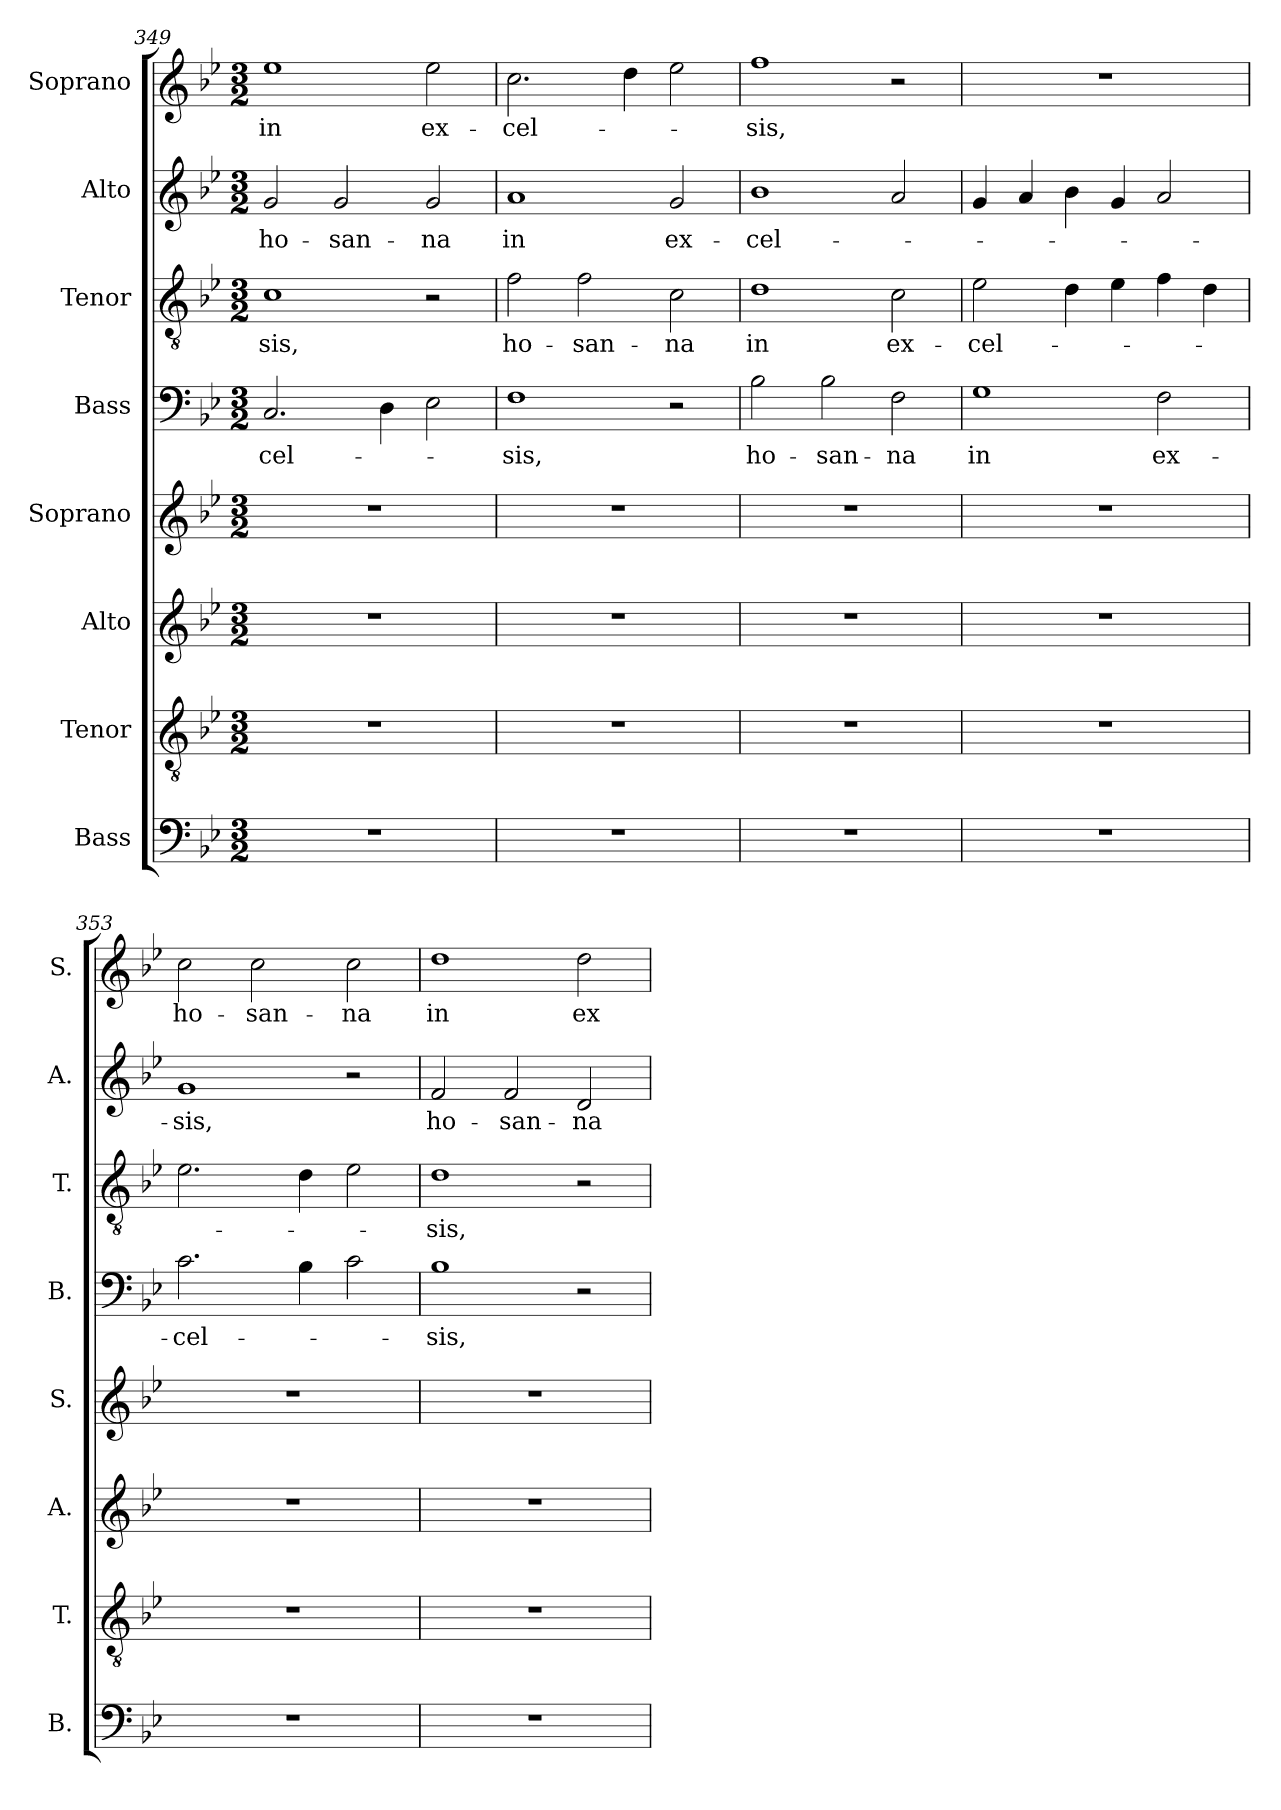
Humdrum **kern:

**kern	**kern	**kern	**kern	**kern	**text	**kern	**text	**kern	**text	**kern	**text
*part8	*part7	*part6	*part5	*part4	*part4	*part3	*part3	*part2	*part2	*part1	*part1
*staff8	*staff7	*staff6	*staff5	*staff4	*staff4	*staff3	*staff3	*staff2	*staff2	*staff1	*staff1
*I"Bass	*I"Tenor	*I"Alto	*I"Soprano	*I"Bass	*	*I"Tenor	*	*I"Alto	*	*I"Soprano	*
*I'B.	*I'T.	*I'A.	*I'S.	*I'B.	*	*I'T.	*	*I'A.	*	*I'S.	*
*clefF4	*clefGv2	*clefG2	*clefG2	*clefF4	*	*clefGv2	*	*clefG2	*	*clefG2	*
*	*ITrd7c12	*	*	*	*	*ITrd7c12	*	*	*	*	*
*k[b-e-]	*k[b-e-]	*k[b-e-]	*k[b-e-]	*k[b-e-]	*	*k[b-e-]	*	*k[b-e-]	*	*k[b-e-]	*
*B-:	*B-:	*B-:	*B-:	*B-:	*	*B-:	*	*B-:	*	*B-:	*
*M3/2	*M3/2	*M3/2	*M3/2	*M3/2	*	*M3/2	*	*M3/2	*	*M3/2	*
=349	=349	=349	=349	=349	=349	=349	=349	=349	=349	=349	=349
!LO:N:vis=1	!LO:N:vis=1	!LO:N:vis=1	!LO:N:vis=1	!	!	!	!	!	!	!	!
!	!	!	!	!	!LO:LY:b:color=#000000	!	!	!	!	!	!
!	!	!	!	!	!	!	!LO:LY:b:color=#000000	!	!	!	!
!	!	!	!	!	!	!	!	!	!LO:LY:b:color=#000000	!	!
!	!	!	!	!	!	!	!	!	!	!	!LO:LY:b:color=#000000
1.r	1.r	1.r	1.r	2.Ci/	-cel-	1Ci	-sis,	2gi/	ho-	1ee-i	in
!	!	!	!	!	!	!	!	!	!LO:LY:b:color=#000000	!	!
.	.	.	.	.	.	.	.	2gi/	-san-	.	.
.	.	.	.	4Di\	.	.	.	.	.	.	.
!	!	!	!	!	!	!	!	!	!LO:LY:b:color=#000000	!	!
!	!	!	!	!	!	!	!	!	!	!	!LO:LY:b:color=#000000
.	.	.	.	2E-i\	.	2r	.	2gi/	-na	2ee-i\	ex-
=350	=350	=350	=350	=350	=350	=350	=350	=350	=350	=350	=350
!LO:N:vis=1	!LO:N:vis=1	!LO:N:vis=1	!LO:N:vis=1	!	!	!	!	!	!	!	!
!	!	!	!	!	!LO:LY:b:color=#000000	!	!	!	!	!	!
!	!	!	!	!	!	!	!LO:LY:b:color=#000000	!	!	!	!
!	!	!	!	!	!	!	!	!	!LO:LY:b:color=#000000	!	!
!	!	!	!	!	!	!	!	!	!	!	!LO:LY:b:color=#000000
1.r	1.r	1.r	1.r	1Fi	-sis,	2Fi\	ho-	1ai	in	2.cci\	-cel-
!	!	!	!	!	!	!	!LO:LY:b:color=#000000	!	!	!	!
.	.	.	.	.	.	2Fi\	-san-	.	.	.	.
.	.	.	.	.	.	.	.	.	.	4ddi\	.
!	!	!	!	!	!	!	!LO:LY:b:color=#000000	!	!	!	!
!	!	!	!	!	!	!	!	!	!LO:LY:b:color=#000000	!	!
.	.	.	.	2r	.	2Ci\	-na	2gi/	ex-	2ee-i\	.
!!LO:LB:g=z
=351	=351	=351	=351	=351	=351	=351	=351	=351	=351	=351	=351
!LO:N:vis=1	!LO:N:vis=1	!LO:N:vis=1	!LO:N:vis=1	!	!	!	!	!	!	!	!
!	!	!	!	!	!LO:LY:b:color=#000000	!	!	!	!	!	!
!	!	!	!	!	!	!	!LO:LY:b:color=#000000	!	!	!	!
!	!	!	!	!	!	!	!	!	!LO:LY:b:color=#000000	!	!
!	!	!	!	!	!	!	!	!	!	!	!LO:LY:b:color=#000000
1.r	1.r	1.r	1.r	2B-i\	ho-	1Di	in	1b-i	-cel-	1ffi	-sis,
!	!	!	!	!	!LO:LY:b:color=#000000	!	!	!	!	!	!
.	.	.	.	2B-i\	-san-	.	.	.	.	.	.
!	!	!	!	!	!LO:LY:b:color=#000000	!	!	!	!	!	!
!	!	!	!	!	!	!	!LO:LY:b:color=#000000	!	!	!	!
.	.	.	.	2Fi\	-na	2Ci\	ex-	2ai/	.	2r	.
=352	=352	=352	=352	=352	=352	=352	=352	=352	=352	=352	=352
!LO:N:vis=1	!LO:N:vis=1	!LO:N:vis=1	!LO:N:vis=1	!	!	!	!	!	!	!	!
!	!	!	!	!	!LO:LY:b:color=#000000	!	!	!	!	!	!
!	!	!	!	!	!	!	!LO:LY:b:color=#000000	!	!	!LO:N:vis=1	!
1.r	1.r	1.r	1.r	1Gi	in	2E-i\	-cel-	4gi/	.	1.r	.
.	.	.	.	.	.	.	.	4ai/	.	.	.
.	.	.	.	.	.	4Di\	.	4b-i\	.	.	.
.	.	.	.	.	.	4E-i\	.	4gi/	.	.	.
!	!	!	!	!	!LO:LY:b:color=#000000	!	!	!	!	!	!
.	.	.	.	2Fi\	ex-	4Fi\	.	2ai/	.	.	.
.	.	.	.	.	.	4Di\	.	.	.	.	.
=353	=353	=353	=353	=353	=353	=353	=353	=353	=353	=353	=353
!LO:N:vis=1	!LO:N:vis=1	!LO:N:vis=1	!LO:N:vis=1	!	!	!	!	!	!	!	!
!	!	!	!	!	!LO:LY:b:color=#000000	!	!	!	!	!	!
!	!	!	!	!	!	!	!	!	!LO:LY:b:color=#000000	!	!
!	!	!	!	!	!	!	!	!	!	!	!LO:LY:b:color=#000000
1.r	1.r	1.r	1.r	2.ci\	-cel-	2.E-i\	.	1gi	-sis,	2cci\	ho-
!	!	!	!	!	!	!	!	!	!	!	!LO:LY:b:color=#000000
.	.	.	.	.	.	.	.	.	.	2cci\	-san-
.	.	.	.	4B-i\	.	4Di\	.	.	.	.	.
!	!	!	!	!	!	!	!	!	!	!	!LO:LY:b:color=#000000
.	.	.	.	2ci\	.	2E-i\	.	2r	.	2cci\	-na
=354	=354	=354	=354	=354	=354	=354	=354	=354	=354	=354	=354
!LO:N:vis=1	!LO:N:vis=1	!LO:N:vis=1	!LO:N:vis=1	!	!	!	!	!	!	!	!
!	!	!	!	!	!LO:LY:b:color=#000000	!	!	!	!	!	!
!	!	!	!	!	!	!	!LO:LY:b:color=#000000	!	!	!	!
!	!	!	!	!	!	!	!	!	!LO:LY:b:color=#000000	!	!
!	!	!	!	!	!	!	!	!	!	!	!LO:LY:b:color=#000000
1.r	1.r	1.r	1.r	1B-i	-sis,	1Di	-sis,	2fi/	ho-	1ddi	in
!	!	!	!	!	!	!	!	!	!LO:LY:b:color=#000000	!	!
.	.	.	.	.	.	.	.	2fi/	-san-	.	.
!	!	!	!	!	!	!	!	!	!LO:LY:b:color=#000000	!	!
!	!	!	!	!	!	!	!	!	!	!	!LO:LY:b:color=#000000
.	.	.	.	2r	.	2r	.	2di/	-na	2ddi\	ex-
=	=	=	=	=	=	=	=	=	=	=	=
*-	*-	*-	*-	*-	*-	*-	*-	*-	*-	*-	*-
